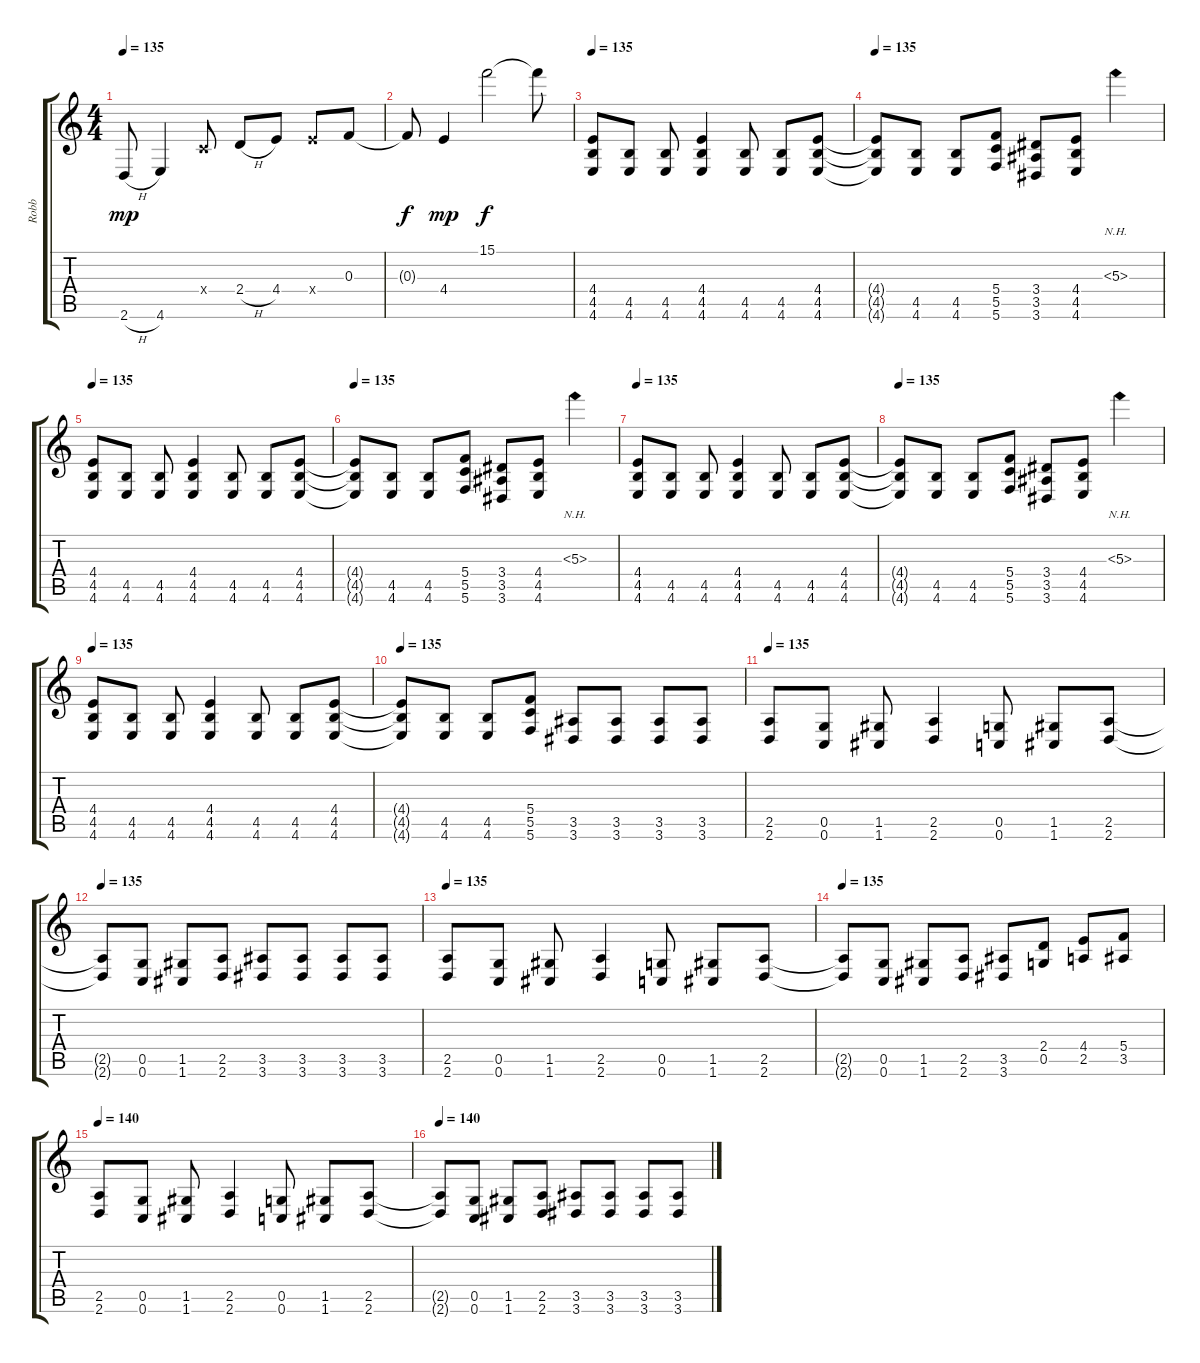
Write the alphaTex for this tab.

\track ("Robb" "Robb") {instrument distortionguitar}
\staff {score tabs}
\tuning (D4 A3 F3 C3 G2 C2) {hide}
\ts (4 4)
\tempo 128
\tempo 135
\clef g2
\ks c
2.6{h}.8{dy mp} 4.6.4 0.4{x}.8 2.4{h}.8 4.4.8 4.4{x}.8 0.3.8 |
0.3{t}.8{dy f} 4.4.4{dy mp} 15.1.2{dy f} 15.1{t}.8 |
\tempo 135
(4.4 4.5 4.6).8 (4.5 4.6).8 (4.5 4.6).8 (4.4 4.5 4.6).4 (4.5 4.6).8 (4.5 4.6).8 (4.4 4.5 4.6).8 |
\tempo 135
(4.4{t} 4.5{t} 4.6{t}).8 (4.5 4.6).8 (4.5 4.6).8 (5.4 5.5 5.6).8 (3.4 3.5 3.6).8 (4.4 4.5 4.6).8 5.3{nh}.4 |
\tempo 135
(4.4 4.5 4.6).8 (4.5 4.6).8 (4.5 4.6).8 (4.4 4.5 4.6).4 (4.5 4.6).8 (4.5 4.6).8 (4.4 4.5 4.6).8 |
\tempo 135
(4.4{t} 4.5{t} 4.6{t}).8 (4.5 4.6).8 (4.5 4.6).8 (5.4 5.5 5.6).8 (3.4 3.5 3.6).8 (4.4 4.5 4.6).8 5.3{nh}.4 |
\tempo 135
(4.4 4.5 4.6).8 (4.5 4.6).8 (4.5 4.6).8 (4.4 4.5 4.6).4 (4.5 4.6).8 (4.5 4.6).8 (4.4 4.5 4.6).8 |
\tempo 135
(4.4{t} 4.5{t} 4.6{t}).8 (4.5 4.6).8 (4.5 4.6).8 (5.4 5.5 5.6).8 (3.4 3.5 3.6).8 (4.4 4.5 4.6).8 5.3{nh}.4 |
\tempo 128
\tempo 135
(4.4 4.5 4.6).8 (4.5 4.6).8 (4.5 4.6).8 (4.4 4.5 4.6).4 (4.5 4.6).8 (4.5 4.6).8 (4.4 4.5 4.6).8 |
\tempo 135
(4.4{t} 4.5{t} 4.6{t}).8 (4.5 4.6).8 (4.5 4.6).8 (5.4 5.5 5.6).8 (3.5 3.6).8 (3.5 3.6).8 (3.5 3.6).8 (3.5 3.6).8 |
\tempo 135
(2.5 2.6).8 (0.5 0.6).8 (1.5 1.6).8 (2.5 2.6).4 (0.5 0.6).8 (1.5 1.6).8 (2.5 2.6).8 |
\tempo 135
(2.5{t} 2.6{t}).8 (0.5 0.6).8 (1.5 1.6).8 (2.5 2.6).8 (3.5 3.6).8 (3.5 3.6).8 (3.5 3.6).8 (3.5 3.6).8 |
\tempo 135
(2.5 2.6).8 (0.5 0.6).8 (1.5 1.6).8 (2.5 2.6).4 (0.5 0.6).8 (1.5 1.6).8 (2.5 2.6).8 |
\tempo 135
(2.5{t} 2.6{t}).8 (0.5 0.6).8 (1.5 1.6).8 (2.5 2.6).8 (3.5 3.6).8 (2.4 0.5).8 (4.4 2.5).8 (5.4 3.5).8 |
\tempo 140
(2.5 2.6).8 (0.5 0.6).8 (1.5 1.6).8 (2.5 2.6).4 (0.5 0.6).8 (1.5 1.6).8 (2.5 2.6).8 |
\tempo 140
(2.5{t} 2.6{t}).8 (0.5 0.6).8 (1.5 1.6).8 (2.5 2.6).8 (3.5 3.6).8 (3.5 3.6).8 (3.5 3.6).8 (3.5 3.6).8
